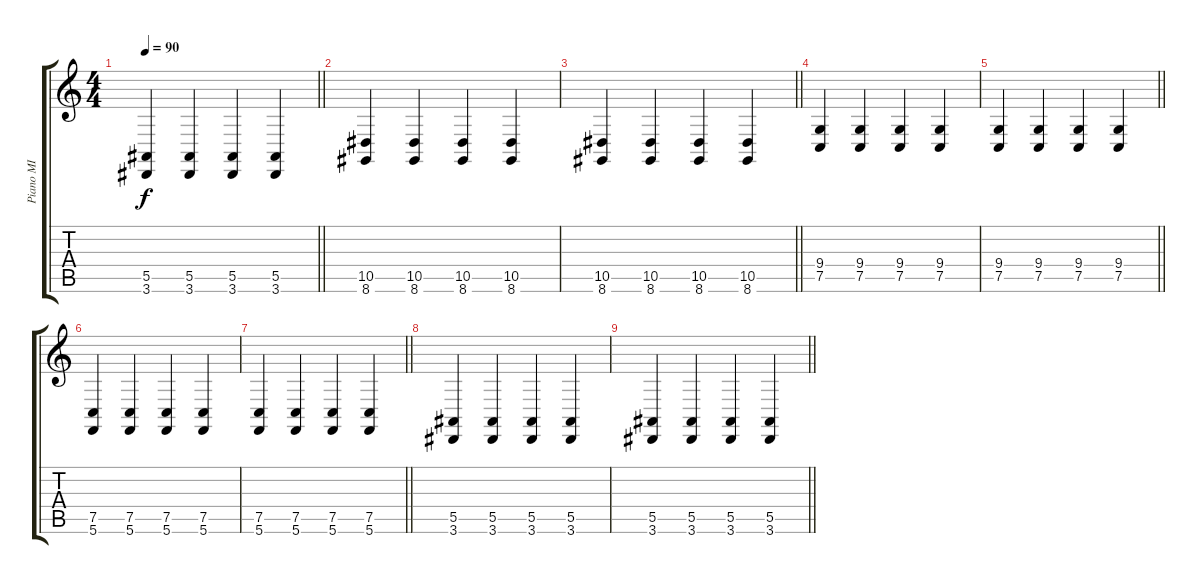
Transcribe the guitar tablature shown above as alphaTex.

\track ("Piano MI" "Piano MI") {instrument brightacousticpiano}
\staff {score tabs}
\tuning (C4 G3 Eb3 Bb2 F2 C2) {hide}
\ts (4 4)
\tempo 90
\clef g2
\barLineRight lightlight
\ks c
(5.5 3.6).4{dy f} (5.5 3.6).4 (5.5 3.6).4 (5.5 3.6).4 |
(10.5 8.6).4 (10.5 8.6).4 (10.5 8.6).4 (10.5 8.6).4 |
\barLineRight lightlight
(10.5 8.6).4 (10.5 8.6).4 (10.5 8.6).4 (10.5 8.6).4 |
(9.4 7.5).4 (9.4 7.5).4 (9.4 7.5).4 (9.4 7.5).4 |
\barLineRight lightlight
(9.4 7.5).4 (9.4 7.5).4 (9.4 7.5).4 (9.4 7.5).4 |
(7.5 5.6).4 (7.5 5.6).4 (7.5 5.6).4 (7.5 5.6).4 |
\barLineRight lightlight
(7.5 5.6).4 (7.5 5.6).4 (7.5 5.6).4 (7.5 5.6).4 |
(5.5 3.6).4 (5.5 3.6).4 (5.5 3.6).4 (5.5 3.6).4 |
\barLineRight lightlight
(5.5 3.6).4 (5.5 3.6).4 (5.5 3.6).4 (5.5 3.6).4
